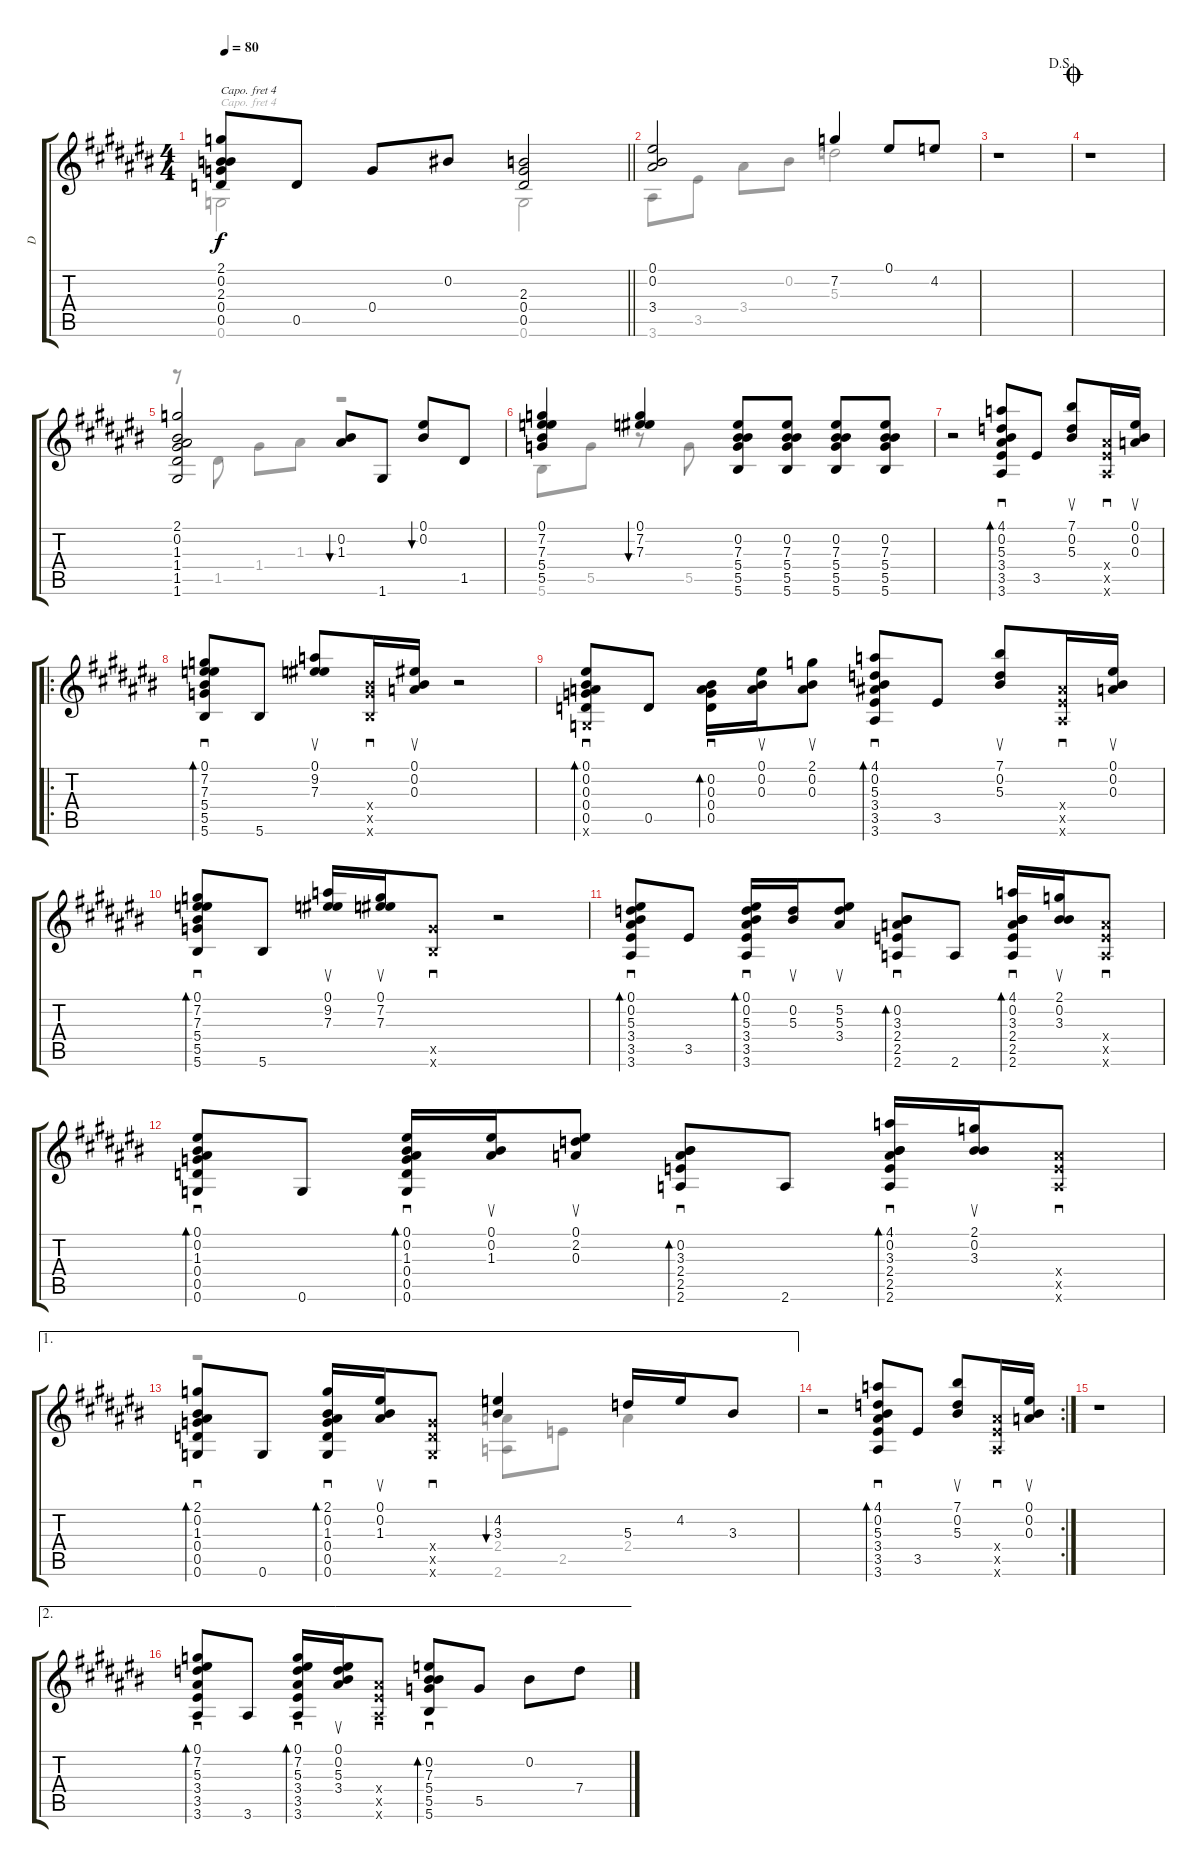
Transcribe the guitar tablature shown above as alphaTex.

\track ("D" "D") {instrument acousticguitarnylon}
\staff {score tabs}
\capo 4
\tuning (Db4 Ab3 F3 Eb3 Bb2 Eb2) {hide}
\voice
\ts (4 4)
\tempo 80
\clef g2
\barLineRight lightlight
\ks a#minor
(2.1 0.2 2.3 0.4 0.5).8{dy f} 0.5.8 0.4.8 0.2.8 (2.3 0.4 0.5).2 |
\section ("" " ")
(0.1 0.2 3.4).2 7.2.4 0.1.8 4.2.8 |
\jump dalsegno
\ks c#
r.1 |
\jump coda
\ks a#minor
r.1 |
\section ("" " ")
(2.1 0.2 1.3 1.4 1.5 1.6).2 (0.2 1.3).8{bu 30} 1.6.8 (0.1 0.2).8{bu 30} 1.5.8 |
(0.1 7.2 7.3 5.4 5.5).4 (0.1 7.2 7.3).4{bu 30} (0.2 7.3 5.4 5.5 5.6).8 (0.2 7.3 5.4 5.5 5.6).8 (0.2 7.3 5.4 5.5 5.6).8 (0.2 7.3 5.4 5.5 5.6).8 |
\ks c#
r.2 (4.1 0.2 5.3 3.4 3.5 3.6).8{sd bd 30} 3.5.8 (7.1 0.2 5.3).8{su} (3.4{x} 3.5{x} 3.6{x}).16{sd} (0.1 0.2 0.3).16{su} |
\ro
\ks a#minor
(0.1 7.2 7.3 5.4 5.5 5.6).8{sd bd 30} 5.6.8 (0.1 9.2 7.3).8{su} (5.4{x} 5.5{x} 5.6{x}).16{sd} (0.1 0.2 0.3).16{su} r.2 |
(0.1 0.2 0.3 0.4 0.5 0.6{x}).8{sd bd 30} 0.5.8 (0.2 0.3 0.4 0.5).16{sd bd 30} (0.1 0.2 0.3).16{su} (2.1 0.2 0.3).8{su} (4.1 0.2 5.3 3.4 3.5 3.6).8{sd bd 30} 3.5.8 (7.1 0.2 5.3).8{su} (3.4{x} 3.5{x} 3.6{x}).16{sd} (0.1 0.2 0.3).16{su} |
(0.1 7.2 7.3 5.4 5.5 5.6).8{sd bd 30} 5.6.8 (0.1 9.2 7.3).16{su} (0.1 7.2 7.3).16{su} (5.5{x} 5.6{x}).8{sd} r.2 |
(0.1 0.2 5.3 3.4 3.5 3.6).8{sd bd 30} 3.5.8 (0.1 0.2 5.3 3.4 3.5 3.6).16{sd bd 30} (0.2 5.3).16{su} (5.2 5.3 3.4).8{su} (0.2 3.3 2.4 2.5 2.6).8{sd bd 30} 2.6.8 (4.1 0.2 3.3 2.4 2.5 2.6).16{sd bd 30} (2.1 0.2 3.3).16{su} (2.4{x} 2.5{x} 2.6{x}).8{sd} |
(0.1 0.2 1.3 0.4 0.5 0.6).8{sd bd 30} 0.6.8 (0.1 0.2 1.3 0.4 0.5 0.6).16{sd bd 30} (0.1 0.2 1.3).16{su} (0.1 2.2 0.3).8{su} (0.2 3.3 2.4 2.5 2.6).8{sd bd 30} 2.6.8 (4.1 0.2 3.3 2.4 2.5 2.6).16{sd bd 30} (2.1 0.2 3.3).16{su} (2.4{x} 2.5{x} 2.6{x}).8{sd} |
\ae 1
(2.1 0.2 1.3 0.4 0.5 0.6).8{sd bd 30} 0.6.8 (2.1 0.2 1.3 0.4 0.5 0.6).16{sd bd 30} (0.1 0.2 1.3).16{su} (0.4{x} 0.5{x} 0.6{x}).8{sd} (4.2 3.3).4{bu 30} 5.3.16 4.2.16 3.3.8 |
\rc 2
r.2 (4.1 0.2 5.3 3.4 3.5 3.6).8{sd bd 30} 3.5.8 (7.1 0.2 5.3).8{su} (3.4{x} 3.5{x} 3.6{x}).16{sd} (0.1 0.2 0.3).16{su} |
r.1 |
\ae 2
(0.1 7.2 5.3 3.4 3.5 3.6).8{sd bd 30} 3.6.8 (0.1 7.2 5.3 3.4 3.5 3.6).16{sd bd 30} (0.1 0.2 5.3 3.4).16{su} (3.4{x} 3.5{x} 3.6{x}).8{sd} (0.2 7.3 5.4 5.5 5.6).8{sd bd 30} 5.5.8 0.2.8 7.4.8
\voice
\clef g2
\ottava regular
\simile none
\barLineRight lightlight
\ks a#minor
0.6.2{dy f} 0.6.2 |
3.6.8 3.5.8 3.4.8 0.2.8 5.3.2 |
\ks c#
|
\ks a#minor
|
r.8 1.5.8 1.4.8 1.3.8 r.2 |
5.6.8 5.5.8 r.8 5.5.8 |
\ks c#
|
\ks a#minor
|
|
|
|
|
r.2 (2.4 2.6).8 2.5.8 2.4.4 |
|
|
